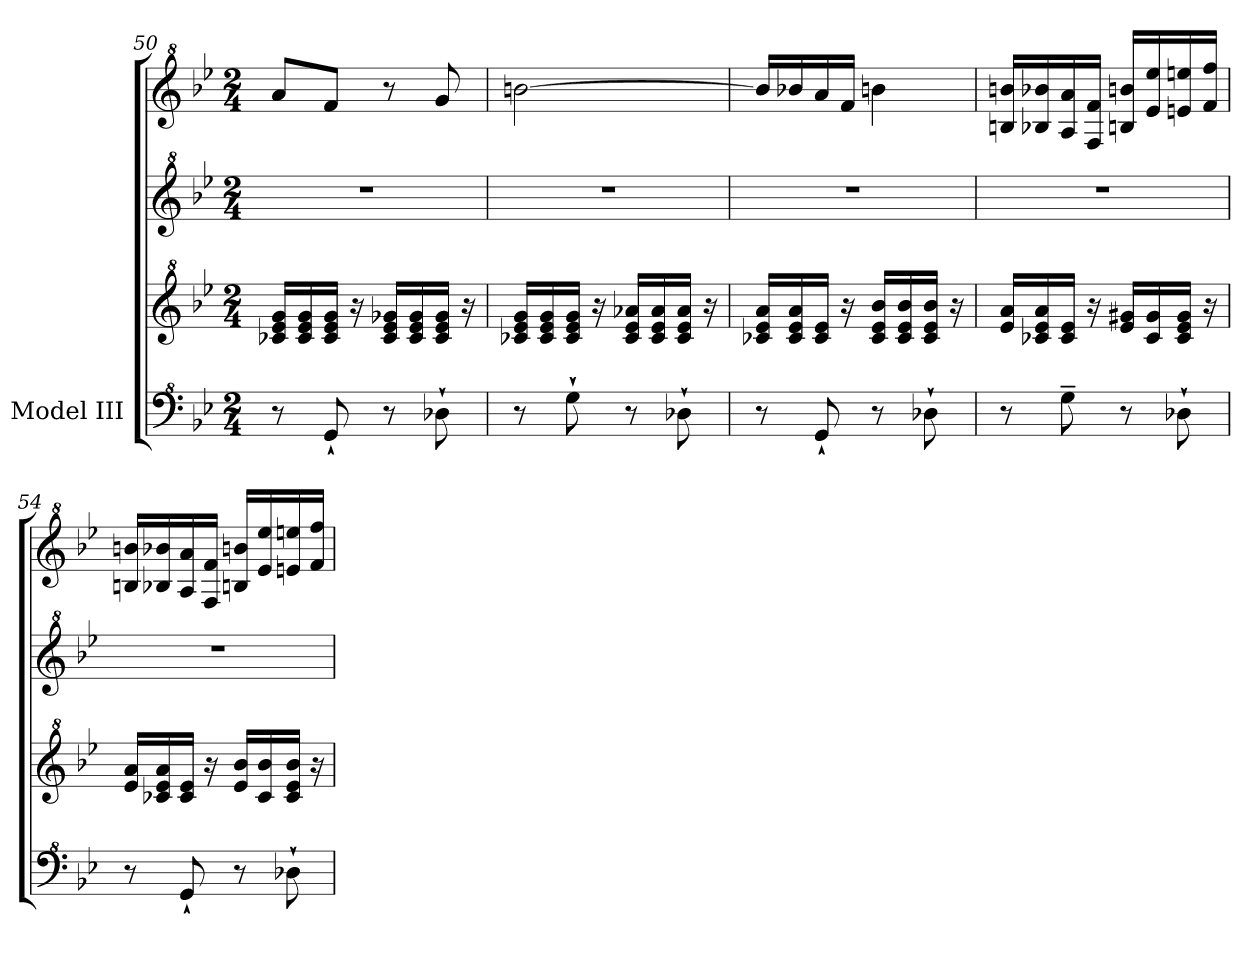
**kern	**kern	**kern	**kern
*part1	*part1	*part1	*part1
*staff4	*staff3	*staff2	*staff1
*I"Model III	*	*	*
!!LO:PB:g=z
*clefF^4	*clefG^2	*clefG^2	*clefG^2
*k[b-e-]	*k[b-e-]	*k[b-e-]	*k[b-e-]
*M2/4	*M2/4	*M2/4	*M2/4
=50	=50	=50	=50
8r	16cc-X/ 16ee-/ 16gg/LL	2r	8aa/L
.	16cc-/ 16ee-/ 16gg/	.	.
8G`/	16cc-/ 16ee-/ 16gg/JJ	.	8ff/J
.	16r	.	.
8r	16cc-/ 16ee-/ 16gg-X/LL	.	8r
.	16cc-/ 16ee-/ 16gg-/	.	.
8d-X`\	16cc-/ 16ee-/ 16gg-/JJ	.	8gg/
.	16r	.	.
=51	=51	=51	=51
8r	16cc-X/ 16ee-/ 16gg/LL	2r	[2bbn\
.	16cc-/ 16ee-/ 16gg/	.	.
8g`\	16cc-/ 16ee-/ 16gg/JJ	.	.
.	16r	.	.
8r	16cc-/ 16ee-/ 16aa-X/LL	.	.
.	16cc-/ 16ee-/ 16aa-/	.	.
8d-X`\	16cc-/ 16ee-/ 16aa-/JJ	.	.
.	16r	.	.
=52	=52	=52	=52
8r	16cc-X/ 16ee-/ 16aa/LL	2r	16bb/LL]
.	16cc-/ 16ee-/ 16aa/	.	16bb-X/
8G`/	16cc-/ 16ee-/JJ	.	16aa/
.	16r	.	16ff/JJ
8r	16cc-/ 16ee-/ 16bb-/LL	.	4bbn\
.	16cc-/ 16ee-/ 16bb-/	.	.
8d-X`\	16cc-/ 16ee-/ 16bb-/JJ	.	.
.	16r	.	.
=53	=53	=53	=53
8r	16ee-/ 16aa/LL	2r	16bn/ 16bbn/LL
.	16cc-X/ 16ee-/ 16aa/	.	16b-X/ 16bb-X/
8g~\	16cc-/ 16ee-/JJ	.	16a/ 16aa/
.	16r	.	16f/ 16ff/JJ
8r	16ee-/ 16gg#X/LL	.	16bn/ 16bbn/LL
.	16cc-/ 16gg#/	.	16ee-/ 16eee-/
8d-X`\	16cc-/ 16ee-/ 16gg#/JJ	.	16een/ 16eeen/
.	16r	.	16ff/ 16fff/JJ
!!LO:LB:g=z
=54	=54	=54	=54
8r	16ee-/ 16aa/LL	2r	16bn/ 16bbn/LL
.	16cc-X/ 16ee-/ 16aa/	.	16b-X/ 16bb-X/
8G`/	16cc-/ 16ee-/JJ	.	16a/ 16aa/
.	16r	.	16f/ 16ff/JJ
8r	16ee-/ 16bb-/LL	.	16bn/ 16bbn/LL
.	16cc-/ 16bb-/	.	16ee-/ 16eee-/
8d-X`\	16cc-/ 16ee-/ 16bb-/JJ	.	16een/ 16eeen/
.	16r	.	16ff/ 16fff/JJ
=	=	=	=
*-	*-	*-	*-
